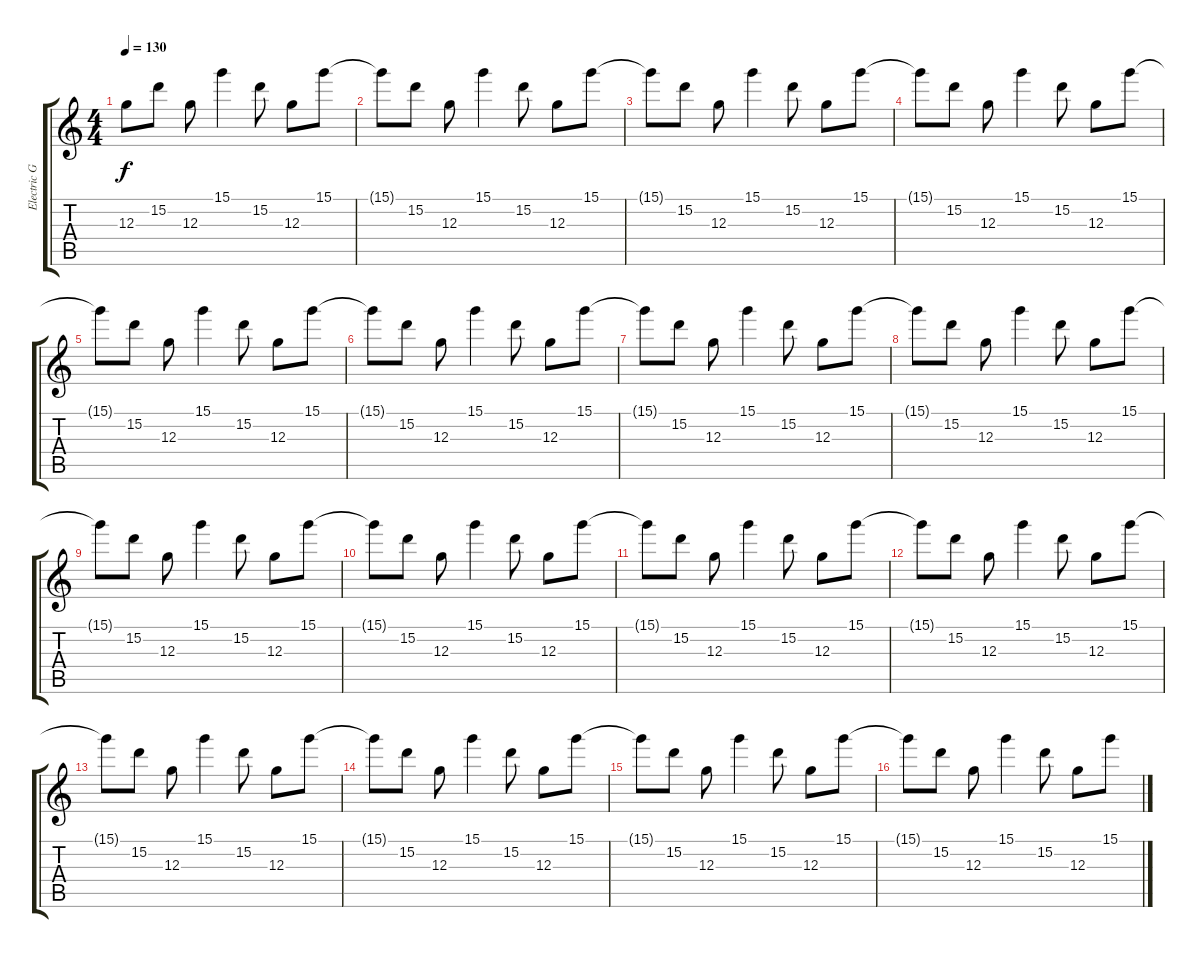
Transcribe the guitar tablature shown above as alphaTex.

\track ("Electric Guitar" "Electric G") {instrument distortionguitar}
\staff {score tabs}
\tuning (E4 B3 G3 D3 A2 E2) {hide}
\ts (4 4)
\tempo 130
\clef g2
\ks c
12.3.8{dy f} 15.2.8 12.3.8 15.1.4 15.2.8 12.3.8 15.1.8 |
15.1{t}.8 15.2.8 12.3.8 15.1.4 15.2.8 12.3.8 15.1.8 |
15.1{t}.8 15.2.8 12.3.8 15.1.4 15.2.8 12.3.8 15.1.8 |
15.1{t}.8 15.2.8 12.3.8 15.1.4 15.2.8 12.3.8 15.1.8 |
15.1{t}.8 15.2.8 12.3.8 15.1.4 15.2.8 12.3.8 15.1.8 |
15.1{t}.8 15.2.8 12.3.8 15.1.4 15.2.8 12.3.8 15.1.8 |
15.1{t}.8 15.2.8 12.3.8 15.1.4 15.2.8 12.3.8 15.1.8 |
15.1{t}.8 15.2.8 12.3.8 15.1.4 15.2.8 12.3.8 15.1.8 |
15.1{t}.8 15.2.8 12.3.8 15.1.4 15.2.8 12.3.8 15.1.8 |
15.1{t}.8 15.2.8 12.3.8 15.1.4 15.2.8 12.3.8 15.1.8 |
15.1{t}.8 15.2.8 12.3.8 15.1.4 15.2.8 12.3.8 15.1.8 |
15.1{t}.8 15.2.8 12.3.8 15.1.4 15.2.8 12.3.8 15.1.8 |
15.1{t}.8 15.2.8 12.3.8 15.1.4 15.2.8 12.3.8 15.1.8 |
15.1{t}.8 15.2.8 12.3.8 15.1.4 15.2.8 12.3.8 15.1.8 |
15.1{t}.8 15.2.8 12.3.8 15.1.4 15.2.8 12.3.8 15.1.8 |
15.1{t}.8 15.2.8 12.3.8 15.1.4 15.2.8 12.3.8 15.1.8
